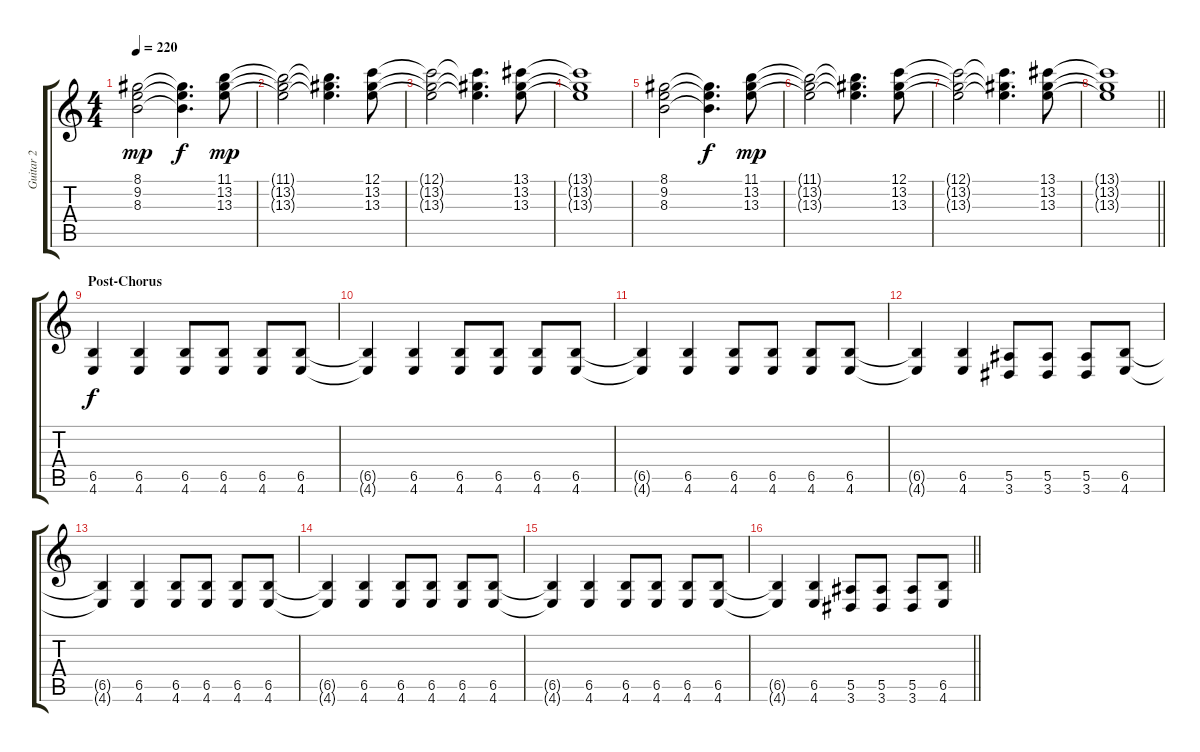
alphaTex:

\track ("Guitar 2" "Guitar 2") {instrument overdrivenguitar}
\staff {score tabs}
\tuning (C4 G3 Eb3 Bb2 F2 C2) {hide}
\ts (4 4)
\tempo 220
\clef g2
\ks c
(8.1 9.2 8.3).2{dy mp} (8.1{t} 9.2{t} 8.3{t}).4{d dy f} (11.1 13.2 13.3).8{dy mp} |
(11.1{t} 13.2{t} 13.3{t}).2 (11.1{t} 13.2{t} 13.3{t}).4{d} (12.1 13.2 13.3).8 |
(12.1{t} 13.2{t} 13.3{t}).2 (12.1{t} 13.2{t} 13.3{t}).4{d} (13.1 13.2 13.3).8 |
(13.1{t} 13.2{t} 13.3{t}).1 |
(8.1 9.2 8.3).2 (8.1{t} 9.2{t} 8.3{t}).4{d dy f} (11.1 13.2 13.3).8{dy mp} |
(11.1{t} 13.2{t} 13.3{t}).2 (11.1{t} 13.2{t} 13.3{t}).4{d} (12.1 13.2 13.3).8 |
(12.1{t} 13.2{t} 13.3{t}).2 (12.1{t} 13.2{t} 13.3{t}).4{d} (13.1 13.2 13.3).8 |
\barLineRight lightlight
(13.1{t} 13.2{t} 13.3{t}).1 |
\section ("" "Post-Chorus")
(6.5 4.6).4{dy f} (6.5 4.6).4 (6.5 4.6).8 (6.5 4.6).8 (6.5 4.6).8 (6.5 4.6).8 |
(6.5{t} 4.6{t}).4 (6.5 4.6).4 (6.5 4.6).8 (6.5 4.6).8 (6.5 4.6).8 (6.5 4.6).8 |
(6.5{t} 4.6{t}).4 (6.5 4.6).4 (6.5 4.6).8 (6.5 4.6).8 (6.5 4.6).8 (6.5 4.6).8 |
(6.5{t} 4.6{t}).4 (6.5 4.6).4 (5.5 3.6).8 (5.5 3.6).8 (5.5 3.6).8 (6.5 4.6).8 |
(6.5{t} 4.6{t}).4 (6.5 4.6).4 (6.5 4.6).8 (6.5 4.6).8 (6.5 4.6).8 (6.5 4.6).8 |
(6.5{t} 4.6{t}).4 (6.5 4.6).4 (6.5 4.6).8 (6.5 4.6).8 (6.5 4.6).8 (6.5 4.6).8 |
(6.5{t} 4.6{t}).4 (6.5 4.6).4 (6.5 4.6).8 (6.5 4.6).8 (6.5 4.6).8 (6.5 4.6).8 |
\barLineRight lightlight
(6.5{t} 4.6{t}).4 (6.5 4.6).4 (5.5 3.6).8 (5.5 3.6).8 (5.5 3.6).8 (6.5 4.6).8
